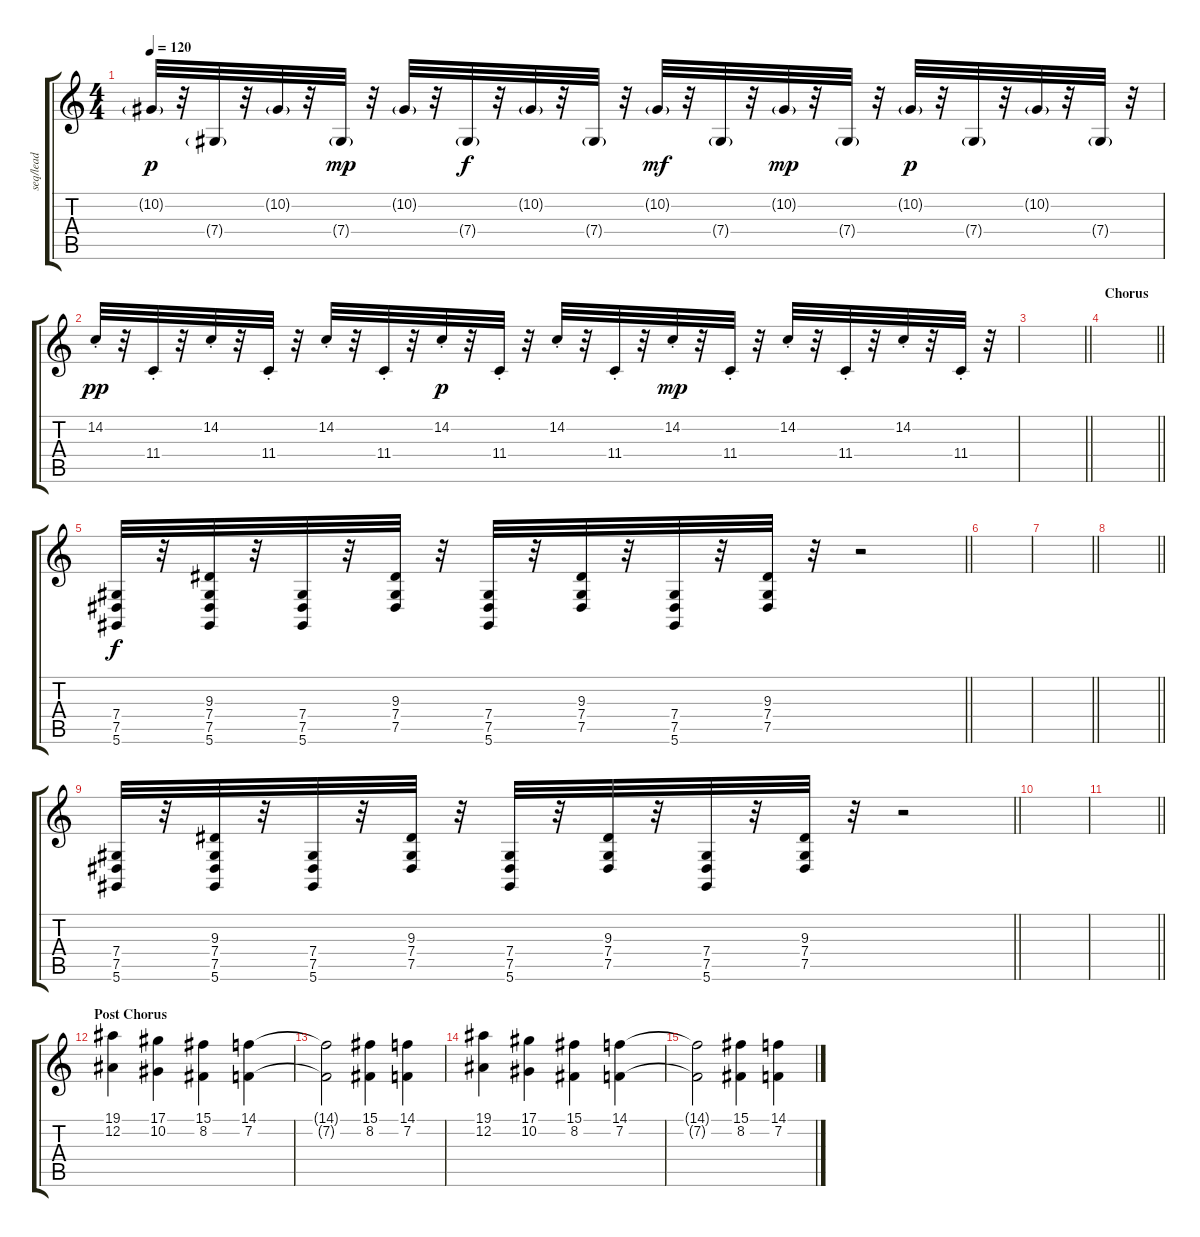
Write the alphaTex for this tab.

\track ("seq/lead" "seq/lead") {instrument lead8bassandlead}
\staff {score tabs}
\tuning (Eb4 Bb3 Gb3 Db3 Ab2 Eb2) {hide}
\ts (4 4)
\tempo 120
\clef g2
\ks c
10.2{g}.32{dy p} r.32 7.4{g}.32 r.32 10.2{g}.32 r.32 7.4{g}.32{dy mp} r.32 10.2{g}.32 r.32 7.4{g}.32{dy f} r.32 10.2{g}.32 r.32 7.4{g}.32 r.32 10.2{g}.32{dy mf} r.32 7.4{g}.32 r.32 10.2{g}.32{dy mp} r.32 7.4{g}.32 r.32 10.2{g}.32{dy p} r.32 7.4{g}.32 r.32 10.2{g}.32 r.32 7.4{g}.32 r.32 |
14.2{st}.32{dy pp} r.32 11.4{st}.32 r.32 14.2{st}.32 r.32 11.4{st}.32 r.32 14.2{st}.32 r.32 11.4{st}.32 r.32 14.2{st}.32{dy p} r.32 11.4{st}.32 r.32 14.2{st}.32 r.32 11.4{st}.32 r.32 14.2{st}.32{dy mp} r.32 11.4{st}.32 r.32 14.2{st}.32 r.32 11.4{st}.32 r.32 14.2{st}.32 r.32 11.4{st}.32 r.32 |
\barLineRight lightlight
|
\section ("" "Chorus")
\barLineRight lightlight
|
\barLineRight lightlight
(7.4 7.5 5.6).32{dy f} r.32 (9.3 7.4 7.5 5.6).32 r.32 (7.4 7.5 5.6).32 r.32 (9.3 7.4 7.5).32 r.32 (7.4 7.5 5.6).32 r.32 (9.3 7.4 7.5).32 r.32 (7.4 7.5 5.6).32 r.32 (9.3 7.4 7.5).32 r.32 r.2 |
|
\barLineRight lightlight
|
\barLineRight lightlight
|
\barLineRight lightlight
(7.4 7.5 5.6).32 r.32 (9.3 7.4 7.5 5.6).32 r.32 (7.4 7.5 5.6).32 r.32 (9.3 7.4 7.5).32 r.32 (7.4 7.5 5.6).32 r.32 (9.3 7.4 7.5).32 r.32 (7.4 7.5 5.6).32 r.32 (9.3 7.4 7.5).32 r.32 r.2 |
|
\barLineRight lightlight
|
\section ("" "Post Chorus")
(19.1 12.2).4 (17.1 10.2).4 (15.1 8.2).4 (14.1 7.2).4 |
(14.1{t} 7.2{t}).2 (15.1 8.2).4 (14.1 7.2).4 |
(19.1 12.2).4 (17.1 10.2).4 (15.1 8.2).4 (14.1 7.2).4 |
(14.1{t} 7.2{t}).2 (15.1 8.2).4 (14.1 7.2).4
